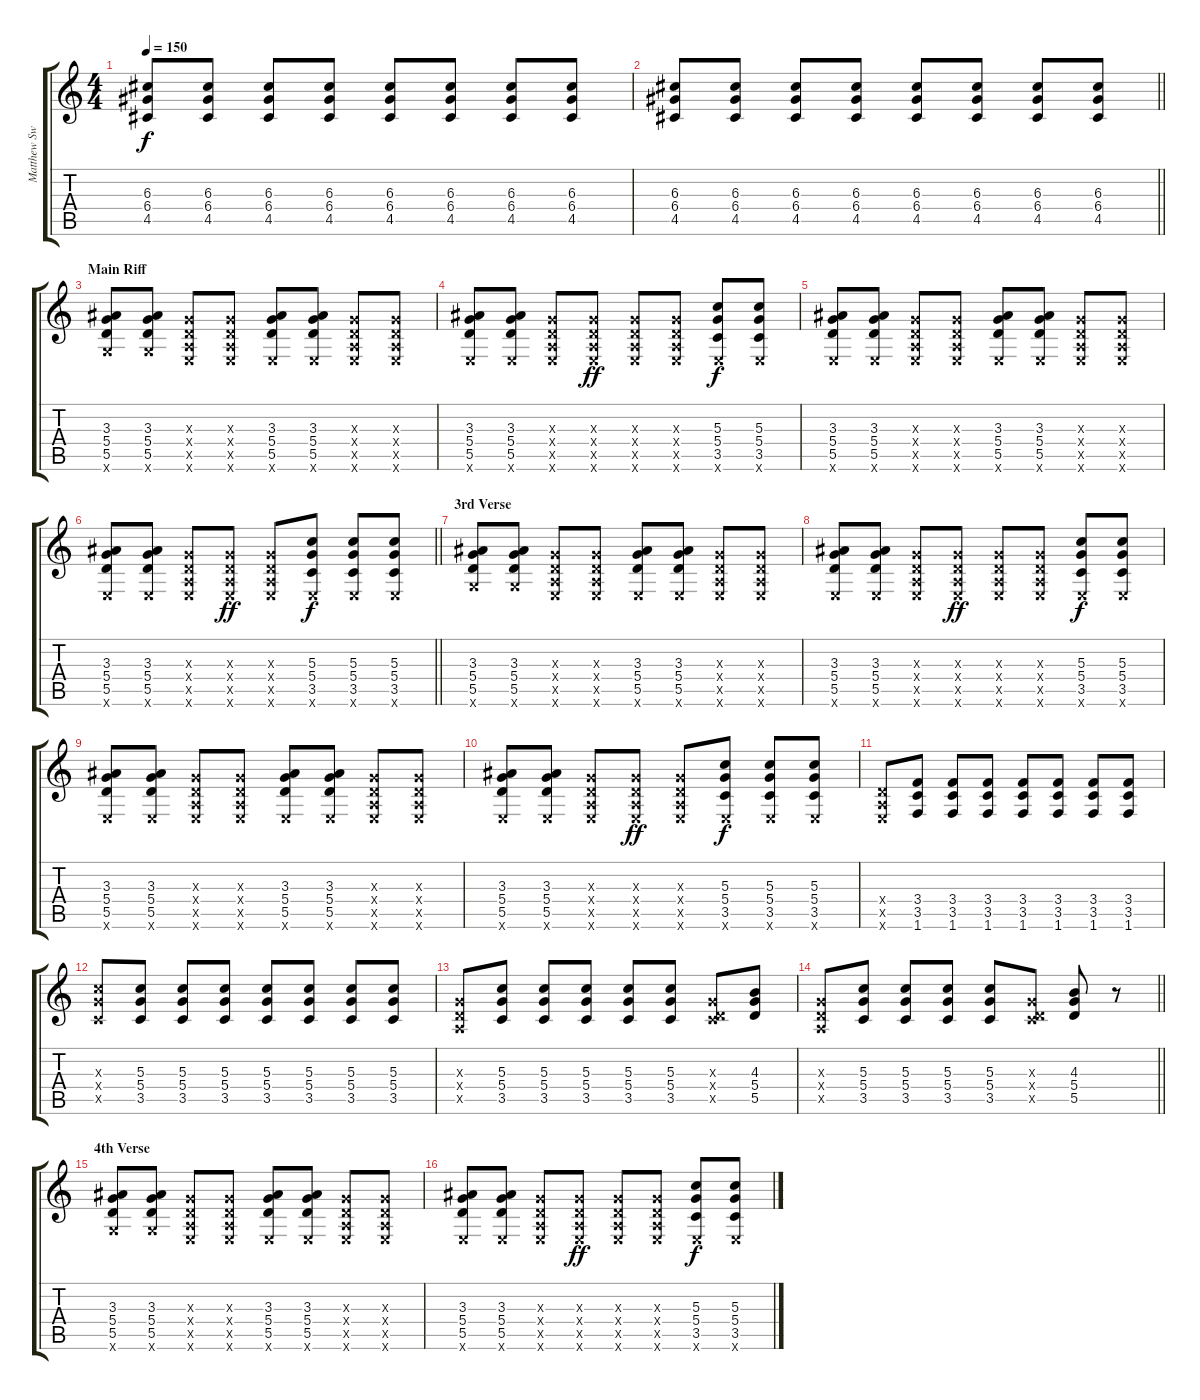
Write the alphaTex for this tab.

\track ("Matthew Swinnerton" "Matthew Sw") {instrument distortionguitar}
\staff {score tabs}
\tuning (E4 B3 G3 D3 A2 E2) {hide}
\ts (4 4)
\tempo 150
\clef g2
\ks c
(6.3 6.4 4.5).8{dy f} (6.3 6.4 4.5).8 (6.3 6.4 4.5).8 (6.3 6.4 4.5).8 (6.3 6.4 4.5).8 (6.3 6.4 4.5).8 (6.3 6.4 4.5).8 (6.3 6.4 4.5).8 |
\barLineRight lightlight
(6.3 6.4 4.5).8 (6.3 6.4 4.5).8 (6.3 6.4 4.5).8 (6.3 6.4 4.5).8 (6.3 6.4 4.5).8 (6.3 6.4 4.5).8 (6.3 6.4 4.5).8 (6.3 6.4 4.5).8 |
\section ("" "Main Riff")
(3.3 5.4 5.5 3.6{x}).8 (3.3 5.4 5.5 3.6{x}).8 (0.3{x} 0.4{x} 0.5{x} 0.6{x}).8 (0.3{x} 0.4{x} 0.5{x} 0.6{x}).8 (3.3 5.4 5.5 0.6{x}).8 (3.3 5.4 5.5 0.6{x}).8 (0.3{x} 0.4{x} 0.5{x} 0.6{x}).8 (0.3{x} 0.4{x} 0.5{x} 0.6{x}).8 |
(3.3 5.4 5.5 0.6{x}).8 (3.3 5.4 5.5 0.6{x}).8 (0.3{x} 0.4{x} 0.5{x} 0.6{x}).8 (0.3{x} 0.4{x} 0.5{x} 0.6{x}).8{dy ff} (0.3{x} 0.4{x} 0.5{x} 0.6{x}).8 (0.3{x} 0.4{x} 0.5{x} 0.6{x}).8 (5.3 5.4 3.5 0.6{x}).8{dy f} (5.3 5.4 3.5 0.6{x}).8 |
(3.3 5.4 5.5 0.6{x}).8 (3.3 5.4 5.5 0.6{x}).8 (0.3{x} 0.4{x} 0.5{x} 0.6{x}).8 (0.3{x} 0.4{x} 0.5{x} 0.6{x}).8 (3.3 5.4 5.5 0.6{x}).8 (3.3 5.4 5.5 0.6{x}).8 (0.3{x} 0.4{x} 0.5{x} 0.6{x}).8 (0.3{x} 0.4{x} 0.5{x} 0.6{x}).8 |
\barLineRight lightlight
(3.3 5.4 5.5 0.6{x}).8 (3.3 5.4 5.5 0.6{x}).8 (0.3{x} 0.4{x} 0.5{x} 0.6{x}).8 (0.3{x} 0.4{x} 0.5{x} 0.6{x}).8{dy ff} (0.3{x} 0.4{x} 0.5{x} 0.6{x}).8 (5.3 5.4 3.5 0.6{x}).8{dy f} (5.3 5.4 3.5 0.6{x}).8 (5.3 5.4 3.5 0.6{x}).8 |
\section ("" "3rd Verse")
(3.3 5.4 5.5 3.6{x}).8 (3.3 5.4 5.5 3.6{x}).8 (0.3{x} 0.4{x} 0.5{x} 0.6{x}).8 (0.3{x} 0.4{x} 0.5{x} 0.6{x}).8 (3.3 5.4 5.5 0.6{x}).8 (3.3 5.4 5.5 0.6{x}).8 (0.3{x} 0.4{x} 0.5{x} 0.6{x}).8 (0.3{x} 0.4{x} 0.5{x} 0.6{x}).8 |
(3.3 5.4 5.5 0.6{x}).8 (3.3 5.4 5.5 0.6{x}).8 (0.3{x} 0.4{x} 0.5{x} 0.6{x}).8 (0.3{x} 0.4{x} 0.5{x} 0.6{x}).8{dy ff} (0.3{x} 0.4{x} 0.5{x} 0.6{x}).8 (0.3{x} 0.4{x} 0.5{x} 0.6{x}).8 (5.3 5.4 3.5 0.6{x}).8{dy f} (5.3 5.4 3.5 0.6{x}).8 |
(3.3 5.4 5.5 0.6{x}).8 (3.3 5.4 5.5 0.6{x}).8 (0.3{x} 0.4{x} 0.5{x} 0.6{x}).8 (0.3{x} 0.4{x} 0.5{x} 0.6{x}).8 (3.3 5.4 5.5 0.6{x}).8 (3.3 5.4 5.5 0.6{x}).8 (0.3{x} 0.4{x} 0.5{x} 0.6{x}).8 (0.3{x} 0.4{x} 0.5{x} 0.6{x}).8 |
(3.3 5.4 5.5 0.6{x}).8 (3.3 5.4 5.5 0.6{x}).8 (0.3{x} 0.4{x} 0.5{x} 0.6{x}).8 (0.3{x} 0.4{x} 0.5{x} 0.6{x}).8{dy ff} (0.3{x} 0.4{x} 0.5{x} 0.6{x}).8 (5.3 5.4 3.5 0.6{x}).8{dy f} (5.3 5.4 3.5 0.6{x}).8 (5.3 5.4 3.5 0.6{x}).8 |
(0.4{x} 0.5{x} 0.6{x}).8 (3.4 3.5 1.6).8 (3.4 3.5 1.6).8 (3.4 3.5 1.6).8 (3.4 3.5 1.6).8 (3.4 3.5 1.6).8 (3.4 3.5 1.6).8 (3.4 3.5 1.6).8 |
(5.3{x} 5.4{x} 3.5{x}).8 (5.3 5.4 3.5).8 (5.3 5.4 3.5).8 (5.3 5.4 3.5).8 (5.3 5.4 3.5).8 (5.3 5.4 3.5).8 (5.3 5.4 3.5).8 (5.3 5.4 3.5).8 |
(0.3{x} 0.4{x} 0.5{x}).8 (5.3 5.4 3.5).8 (5.3 5.4 3.5).8 (5.3 5.4 3.5).8 (5.3 5.4 3.5).8 (5.3 5.4 3.5).8 (0.3{x} 0.4{x} 3.5{x}).8 (4.3 5.4 5.5).8 |
\barLineRight lightlight
(0.3{x} 0.4{x} 0.5{x}).8 (5.3 5.4 3.5).8 (5.3 5.4 3.5).8 (5.3 5.4 3.5).8 (5.3 5.4 3.5).8 (0.3{x} 0.4{x} 3.5{x}).8 (4.3 5.4 5.5).8 r.8 |
\section ("" "4th Verse")
(3.3 5.4 5.5 3.6{x}).8 (3.3 5.4 5.5 3.6{x}).8 (0.3{x} 0.4{x} 0.5{x} 0.6{x}).8 (0.3{x} 0.4{x} 0.5{x} 0.6{x}).8 (3.3 5.4 5.5 0.6{x}).8 (3.3 5.4 5.5 0.6{x}).8 (0.3{x} 0.4{x} 0.5{x} 0.6{x}).8 (0.3{x} 0.4{x} 0.5{x} 0.6{x}).8 |
(3.3 5.4 5.5 0.6{x}).8 (3.3 5.4 5.5 0.6{x}).8 (0.3{x} 0.4{x} 0.5{x} 0.6{x}).8 (0.3{x} 0.4{x} 0.5{x} 0.6{x}).8{dy ff} (0.3{x} 0.4{x} 0.5{x} 0.6{x}).8 (0.3{x} 0.4{x} 0.5{x} 0.6{x}).8 (5.3 5.4 3.5 0.6{x}).8{dy f} (5.3 5.4 3.5 0.6{x}).8
